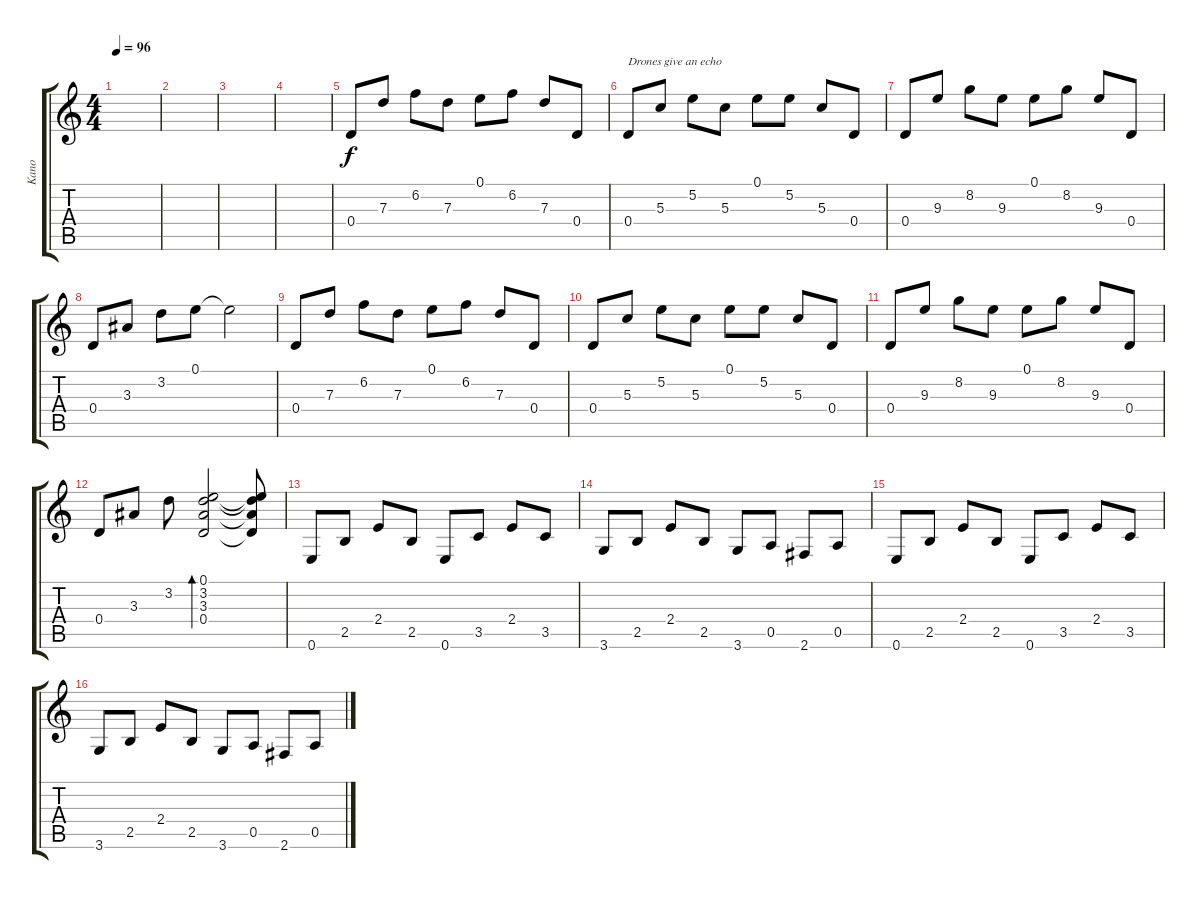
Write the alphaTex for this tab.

\track ("Kano" "Kano") {instrument electricguitarjazz}
\staff {score tabs}
\tuning (E4 B3 G3 D3 A2 E2) {hide}
\ts (4 4)
\tempo 96
\clef g2
\ks c
|
|
|
|
0.4.8 7.3.8 6.2.8 7.3.8 0.1.8 6.2.8 7.3.8 0.4.8 |
0.4.8{txt "Drones give an echo"} 5.3.8 5.2.8 5.3.8 0.1.8 5.2.8 5.3.8 0.4.8 |
0.4.8 9.3.8 8.2.8 9.3.8 0.1.8 8.2.8 9.3.8 0.4.8 |
0.4.8 3.3.8 3.2.8 0.1.8 0.1{t}.2 |
0.4.8 7.3.8 6.2.8 7.3.8 0.1.8 6.2.8 7.3.8 0.4.8 |
0.4.8 5.3.8 5.2.8 5.3.8 0.1.8 5.2.8 5.3.8 0.4.8 |
0.4.8 9.3.8 8.2.8 9.3.8 0.1.8 8.2.8 9.3.8 0.4.8 |
0.4.8 3.3.8 3.2.8 (0.1 3.2 3.3 0.4).2{bd 240} (0.1{t} 3.2{t} 3.3{t} 0.4{t}).8 |
0.6.8 2.5.8 2.4.8 2.5.8 0.6.8 3.5.8 2.4.8 3.5.8 |
3.6.8 2.5.8 2.4.8 2.5.8 3.6.8 0.5.8 2.6.8 0.5.8 |
0.6.8 2.5.8 2.4.8 2.5.8 0.6.8 3.5.8 2.4.8 3.5.8 |
3.6.8 2.5.8 2.4.8 2.5.8 3.6.8 0.5.8 2.6.8 0.5.8
